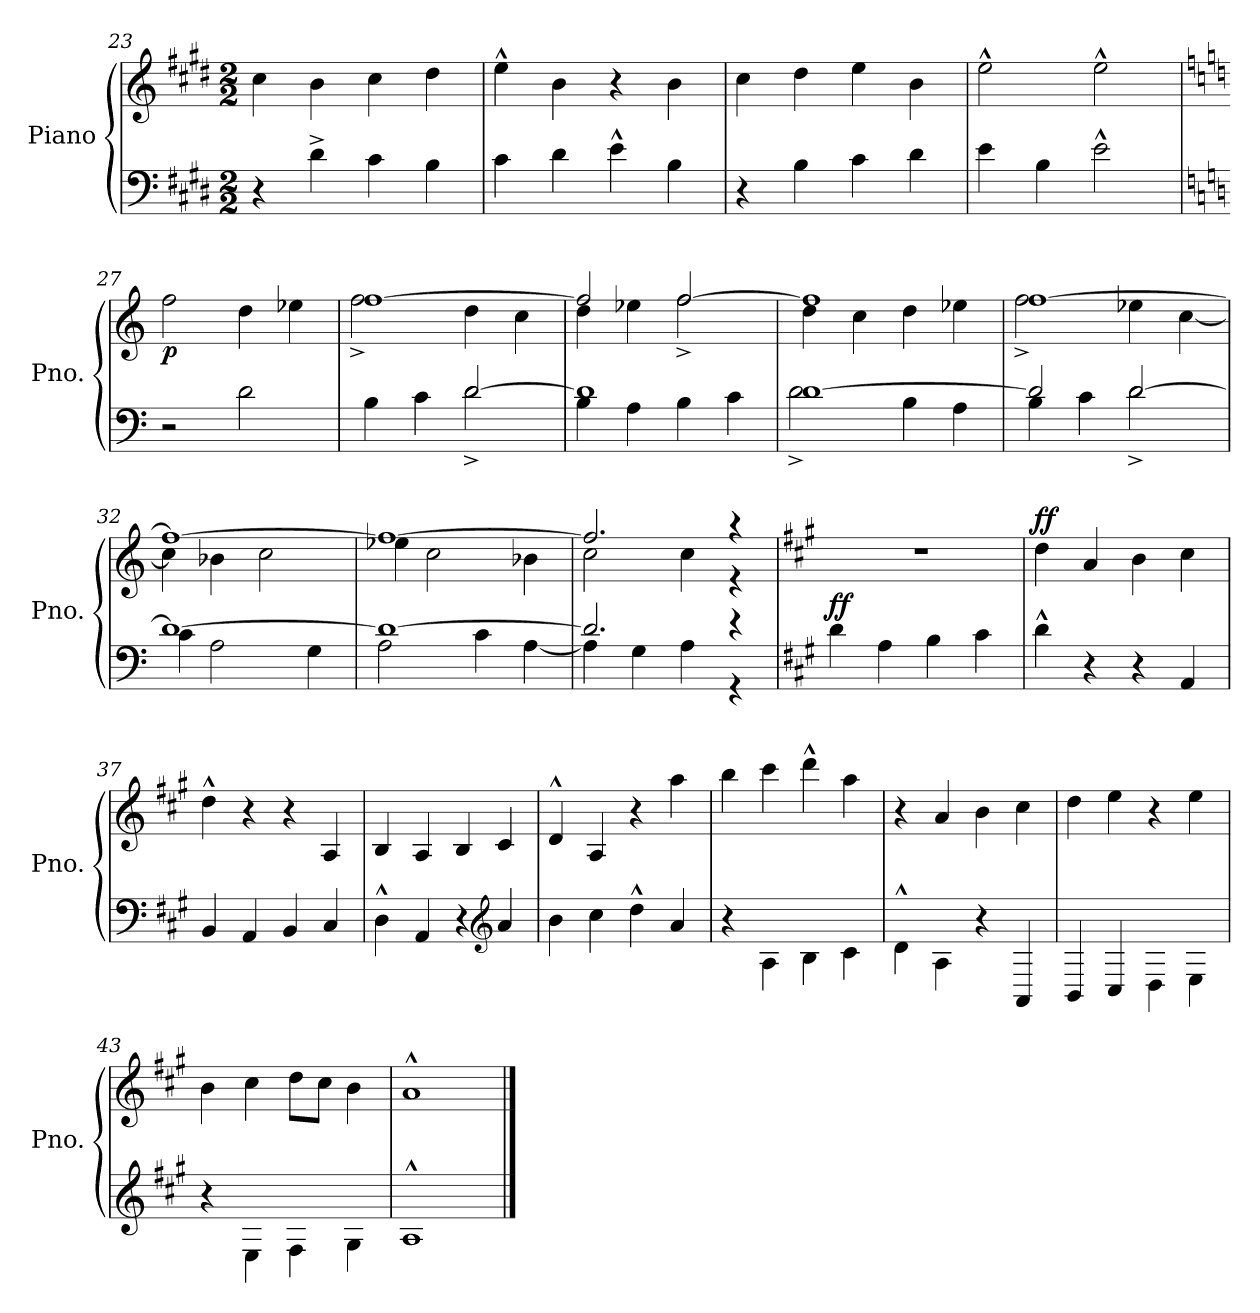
**kern	**kern	**dynam
*part1	*part1	*part1
*staff2	*staff1	*staff1/2
*I"Piano	*	*
*I'Pno.	*	*
*clefF4	*clefG2	*
*k[f#c#g#d#]	*k[f#c#g#d#]	*
*M2/2	*M2/2	*
=23	=23	=23
4r	4cc#\	.
4d#^\	4b\	.
4c#\	4cc#\	.
4B\	4dd#\	.
=24	=24	=24
4c#\	4ee^^\	.
4d#\	4b\	.
4e^^\	4r	.
4B\	4b\	.
=25	=25	=25
4r	4cc#\	.
4B\	4dd#\	.
4c#\	4ee\	.
4d#\	4b\	.
=26	=26	=26
4e\	2ee^^\	.
4B\	.	.
2e^^\	2ee^^\	.
=27	=27	=27
*k[]	*k[]	*
!	!	!LO:DY:b
2r	2ff\	p
2d\	4dd\	.
.	4ee-X\	.
=28	=28	=28
*^	*^	*
4B\	2ryy	[1ff	2ff^\	.
4c\	.	.	.	.
[2d/	2d^\	.	4dd\	.
.	.	.	4cc\	.
=29	=29	=29	=29	=29
1d]	4B\	2ff/]	4dd\	.
.	4A\	.	4ee-X\	.
.	4B\	[2ff/	2ff^\	.
.	4c\	.	.	.
=30	=30	=30	=30	=30
[1d	2d^\	1ff]	4dd\	.
.	.	.	4cc\	.
.	4B\	.	4dd\	.
.	4A\	.	4ee-X\	.
=31	=31	=31	=31	=31
2d/]	4B\	[1ff	2ff^\	.
.	4c\	.	.	.
[2d/	2d^\	.	4ee-X\	.
.	.	.	[4cc\	.
=32	=32	=32	=32	=32
1d_	4c\	1ff_	4cc\]	.
.	2A\	.	4b-X\	.
.	.	.	2cc\	.
.	4G\	.	.	.
=33	=33	=33	=33	=33
1d_	2A\	1ff_	4ee-X\	.
.	.	.	2cc\	.
.	4c\	.	.	.
.	[4A\	.	4b-X\	.
=34	=34	=34	=34	=34
2.d/]	4A\]	2.ff/]	2cc\	.
.	4G\	.	.	.
.	4A\	.	4cc\	.
4r	4r	4r	4r	.
*v	*v	*	*	*
*	*v	*v	*
=35	=35	=35
*k[f#c#g#]	*k[f#c#g#]	*
*^	*^	*
!	!	!	!	!LO:DY:a=2
*v	*v	*	*	*
*	*v	*v	*
4d\	1r	ff
4A\	.	.
4B\	.	.
4c#\	.	.
=36	=36	=36
!	!	!LO:DY:a
4d^^\	4dd\	ff
4r	4a/	.
4r	4b\	.
4AA/	4cc#\	.
=37	=37	=37
4BB/	4dd^^\	.
4AA/	4r	.
4BB/	4r	.
4C#/	4A/	.
=38	=38	=38
4D^^\	4B/	.
4AA/	4A/	.
4r	4B/	.
*clefG2	*	*
4a/	4c#/	.
=39	=39	=39
4b\	4d^^/	.
4cc#\	4A/	.
4dd^^\	4r	.
4a/	4aa\	.
=40	=40	=40
4r	4bb\	.
4A\	4ccc#\	.
4B\	4ddd^^\	.
4c#\	4aa\	.
=41	=41	=41
4d^^\	4r	.
4A\	4a/	.
4r	4b\	.
4AA/	4cc#\	.
=42	=42	=42
4BB/	4dd\	.
4C#/	4ee\	.
4D\	4r	.
4E\	4ee\	.
=43	=43	=43
4r	4b\	.
4E\	4cc#\	.
4F#\	8dd\L	.
.	8cc#\J	.
4G#\	4b\	.
=44	=44	=44
1A^^	1a^^	.
==	==	==
*-	*-	*-
